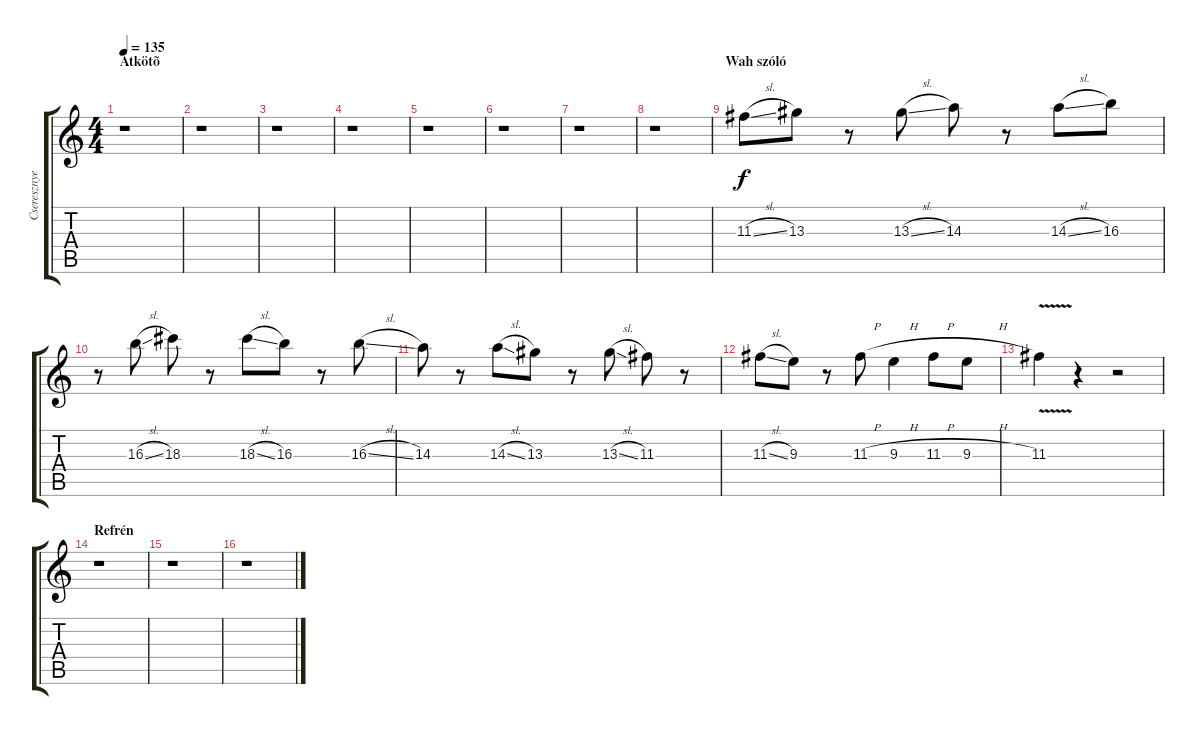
\track ("Cseresznye" "Cseresznye") {instrument distortionguitar}
\staff {score tabs}
\tuning (E4 B3 G3 D3 A2 E2) {hide}
\ts (4 4)
\section ("" "Átkötõ")
\tempo 135
\clef g2
\ks c
r.1{dy f} |
r.1 |
r.1 |
r.1 |
r.1 |
r.1 |
r.1 |
r.1 |
\section ("" "Wah szóló")
11.3{sl}.8 13.3.8 r.8 13.3{sl}.8 14.3.8 r.8 14.3{sl}.8 16.3.8 |
r.8 16.3{sl}.8 18.3.8 r.8 18.3{sl}.8 16.3.8 r.8 16.3{sl}.8 |
14.3.8 r.8 14.3{sl}.8 13.3.8 r.8 13.3{sl}.8 11.3.8 r.8 |
11.3{sl}.8 9.3.8 r.8 11.3{h}.8 9.3{h}.4 11.3{h}.8 9.3{h}.8 |
11.3{v}.4 r.4 r.2 |
\section ("" "Refrén")
r.1 |
r.1 |
r.1
